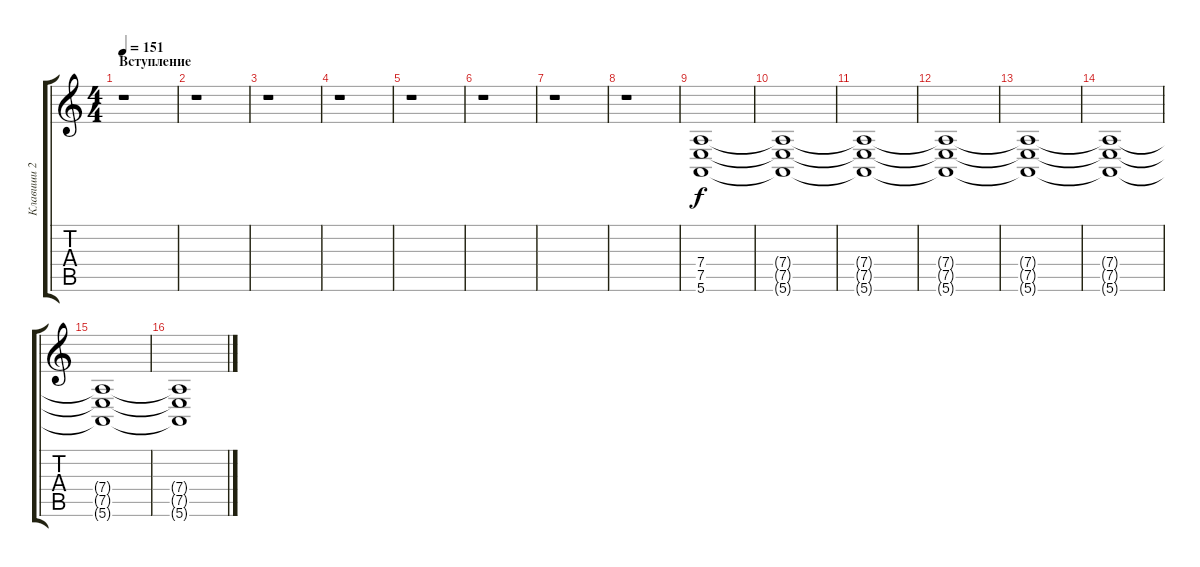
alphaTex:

\track ("Клавиши 2" "Клавиши 2") {instrument pad2warm}
\staff {score tabs}
\tuning (E4 B3 G3 D3 A2 E2) {hide}
\ts (4 4)
\section ("" "Вступление")
\tempo 151
\clef g2
\ks c
r.1{dy f instrument pad2warm} |
r.1 |
r.1 |
r.1 |
r.1 |
r.1 |
r.1 |
r.1 |
(7.4 7.5 5.6).1 |
(7.4{t} 7.5{t} 5.6{t}).1 |
(7.4{t} 7.5{t} 5.6{t}).1 |
(7.4{t} 7.5{t} 5.6{t}).1 |
(7.4{t} 7.5{t} 5.6{t}).1 |
(7.4{t} 7.5{t} 5.6{t}).1 |
(7.4{t} 7.5{t} 5.6{t}).1 |
(7.4{t} 7.5{t} 5.6{t}).1
